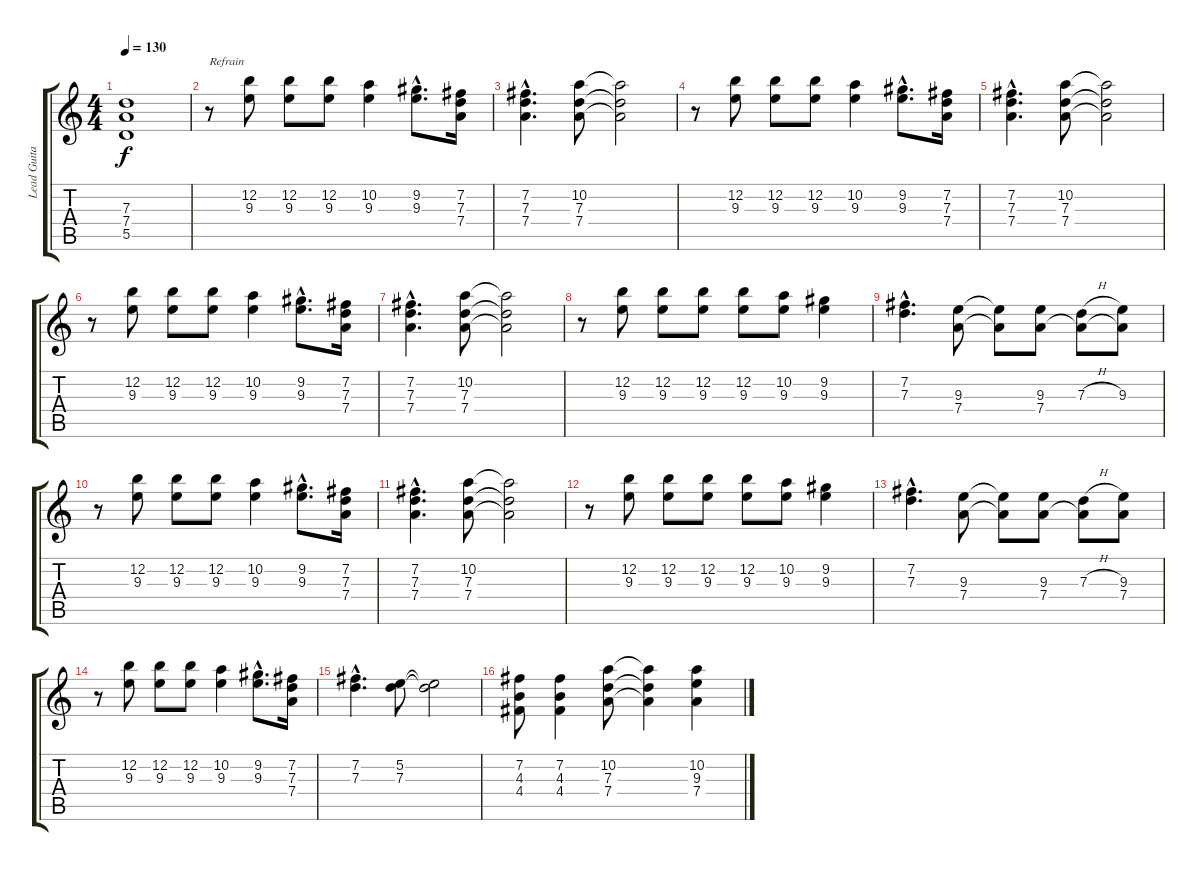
\track ("Lead Guitar" "Lead Guita") {instrument distortionguitar}
\staff {score tabs}
\tuning (E4 B3 G3 D3 A2 E2) {hide}
\ts (4 4)
\tempo 130
\clef g2
\ks c
(7.3{t} 7.4{t} 5.5{t}).1{dy f} |
r.8{txt "Refrain"} (12.2 9.3).8 (12.2 9.3).8 (12.2 9.3).8 (10.2 9.3).4 (9.2{hac} 9.3{hac}).8{d} (7.2 7.3 7.4).16 |
(7.2{hac} 7.3{hac} 7.4{hac}).4{d} (10.2 7.3 7.4).8 (10.2{t} 7.3{t} 7.4{t}).2 |
r.8 (12.2 9.3).8 (12.2 9.3).8 (12.2 9.3).8 (10.2 9.3).4 (9.2{hac} 9.3{hac}).8{d} (7.2 7.3 7.4).16 |
(7.2{hac} 7.3{hac} 7.4{hac}).4{d} (10.2 7.3 7.4).8 (10.2{t} 7.3{t} 7.4{t}).2 |
r.8 (12.2 9.3).8 (12.2 9.3).8 (12.2 9.3).8 (10.2 9.3).4 (9.2{hac} 9.3{hac}).8{d} (7.2 7.3 7.4).16 |
(7.2{hac} 7.3{hac} 7.4{hac}).4{d} (10.2 7.3 7.4).8 (10.2{t} 7.3{t} 7.4{t}).2 |
r.8 (12.2 9.3).8 (12.2 9.3).8 (12.2 9.3).8 (12.2 9.3).8 (10.2 9.3).8 (9.2 9.3).4 |
(7.2{hac} 7.3{hac}).4{d} (9.3 7.4).8 (9.3{t} 7.4{t}).8 (9.3 7.4).8 (7.3{h} 7.4{t}).8 (9.3 7.4{t}).8 |
r.8 (12.2 9.3).8 (12.2 9.3).8 (12.2 9.3).8 (10.2 9.3).4 (9.2{hac} 9.3{hac}).8{d} (7.2 7.3 7.4).16 |
(7.2{hac} 7.3{hac} 7.4{hac}).4{d} (10.2 7.3 7.4).8 (10.2{t} 7.3{t} 7.4{t}).2 |
r.8 (12.2 9.3).8 (12.2 9.3).8 (12.2 9.3).8 (12.2 9.3).8 (10.2 9.3).8 (9.2 9.3).4 |
(7.2{hac} 7.3{hac}).4{d} (9.3 7.4).8 (9.3{t} 7.4{t}).8 (9.3 7.4).8 (7.3{h} 7.4{t}).8 (9.3 7.4).8 |
r.8 (12.2 9.3).8 (12.2 9.3).8 (12.2 9.3).8 (10.2 9.3).4 (9.2{hac} 9.3{hac}).8{d} (7.2 7.3 7.4).16 |
(7.2{hac} 7.3{hac}).4{d} (5.2 7.3).8 (5.2{t} 7.3{t}).2 |
(7.2 4.3 4.4).8 (7.2 4.3 4.4).4 (10.2 7.3 7.4).8 (10.2{t} 7.3{t} 7.4{t}).4 (10.2 9.3 7.4).4
